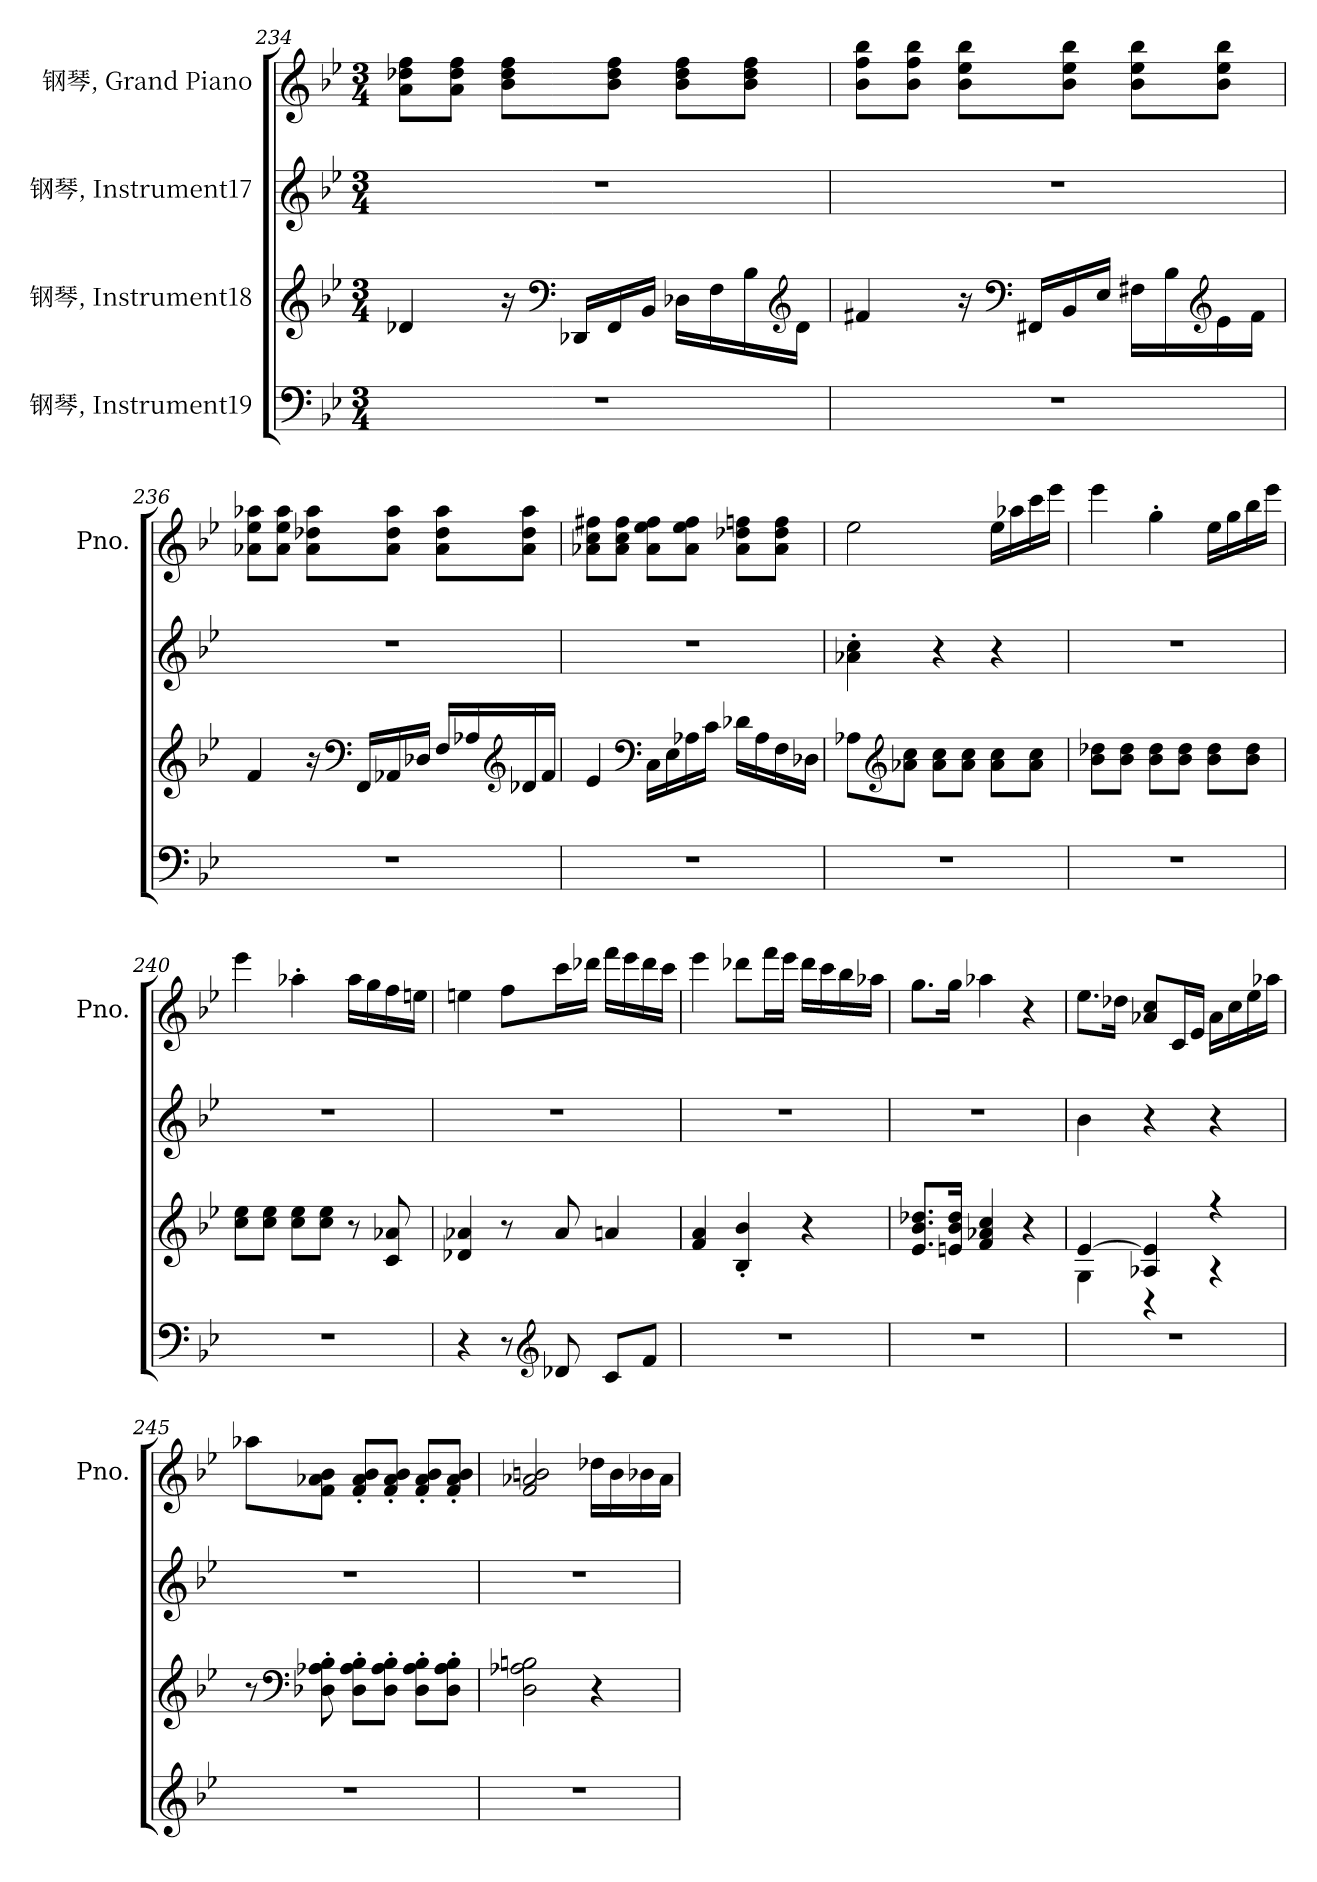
**kern	**kern	**kern	**kern
*part4	*part3	*part2	*part1
*staff4	*staff3	*staff2	*staff1
*I"钢琴, Instrument19	*I"钢琴, Instrument18	*I"钢琴, Instrument17	*I"钢琴, Grand Piano
*	*	*	*I'Pno.
*clefF4	*clefG2	*clefG2	*clefG2
*k[b-e-]	*k[b-e-]	*k[b-e-]	*k[b-e-]
*M3/4	*M3/4	*M3/4	*M3/4
=234	=234	=234	=234
2.r	4d-X/	2.r	8a\ 8dd-X\ 8ff\L
.	.	.	8a\ 8dd-\ 8ff\J
.	16r	.	8b-\ 8dd-\ 8ff\L
*	*clefF4	*	*
.	16DD-X/LL	.	.
.	16FF/	.	8b-\ 8dd-\ 8ff\J
.	16BB-/JJ	.	.
.	16D-X\LL	.	8b-\ 8dd-\ 8ff\L
.	16F\	.	.
.	16B-\	.	8b-\ 8dd-\ 8ff\J
*	*clefG2	*	*
.	16d-\JJ	.	.
!!LO:LB:g=z
=235	=235	=235	=235
2.r	4f#X/	2.r	8b-\ 8ff\ 8bb-\L
.	.	.	8b-\ 8ff\ 8bb-\J
.	16r	.	8b-\ 8ee-\ 8bb-\L
*	*clefF4	*	*
.	16FF#X/LL	.	.
.	16BB-/	.	8b-\ 8ee-\ 8bb-\J
.	16E-/JJ	.	.
.	16F#X\LL	.	8b-\ 8ee-\ 8bb-\L
.	16B-\	.	.
*	*clefG2	*	*
.	16e-\	.	8b-\ 8ee-\ 8bb-\J
.	16f#\JJ	.	.
=236	=236	=236	=236
2.r	4f/	2.r	8a-X\ 8ee-\ 8aa-X\L
.	.	.	8a-\ 8ee-\ 8aa-\J
.	16r	.	8a-\ 8dd-X\ 8aa-\L
*	*clefF4	*	*
.	16FF/LL	.	.
.	16AA-X/	.	8a-\ 8dd-\ 8aa-\J
.	16D-X/JJ	.	.
.	16F/LL	.	8a-\ 8dd-\ 8aa-\L
.	16A-X/	.	.
*	*clefG2	*	*
.	16d-X/	.	8a-\ 8dd-\ 8aa-\J
.	16f/JJ	.	.
!!LO:PB:g=z
=237	=237	=237	=237
2.r	4e-/	2.r	8a-X\ 8cc\ 8ff#X\L
.	.	.	8a-\ 8cc\ 8ff#\J
*	*clefF4	*	*
.	16C\LL	.	8a-\ 8ee-\ 8ff#\L
.	16E-\	.	.
.	16A-X\	.	8a-\ 8ee-\ 8ff#\J
.	16c\JJ	.	.
.	16d-X\LL	.	8a-\ 8dd-X\ 8ffn\L
.	16A-\	.	.
.	16F\	.	8a-\ 8dd-\ 8ff\J
.	16D-X\JJ	.	.
=238	=238	=238	=238
2.r	8A-X\L	4a-X\' 4cc\'	2ee-\
*	*clefG2	*	*
.	8a-X\ 8cc\J	.	.
.	8a-\ 8cc\L	4r	.
.	8a-\ 8cc\J	.	.
.	8a-\ 8cc\L	4r	16ee-\LL
.	.	.	16aa-X\
.	8a-\ 8cc\J	.	16ccc\
.	.	.	16eee-\JJ
=239	=239	=239	=239
2.r	8b-\ 8dd-X\L	2.r	4eee-\
.	8b-\ 8dd-\J	.	.
.	8b-\ 8dd-\L	.	4gg'\
.	8b-\ 8dd-\J	.	.
.	8b-\ 8dd-\L	.	16ee-\LL
.	.	.	16gg\
.	8b-\ 8dd-\J	.	16bb-\
.	.	.	16eee-\JJ
!!LO:LB:g=z
=240	=240	=240	=240
2.r	8cc\ 8ee-\L	2.r	4eee-\
.	8cc\ 8ee-\J	.	.
.	8cc\ 8ee-\L	.	4aa-X'\
.	8cc\ 8ee-\J	.	.
.	8r	.	16aa-\LL
.	.	.	16gg\
.	8c/ 8a-X/	.	16ff\
.	.	.	16een\JJ
=241	=241	=241	=241
4r	4d-X/ 4a-X/	2.r	4een\
8r	8r	.	8ff\L
*clefG2	*	*	*
8d-X/	8a-/	.	16ccc\L
.	.	.	16ddd-X\JJ
8c/L	4an/	.	16fff\LL
.	.	.	16eee-\
8f/J	.	.	16ddd-\
.	.	.	16ccc\JJ
=242	=242	=242	=242
2.r	4f/ 4a/	2.r	4eee-\
.	4B-/' 4b-/'	.	8ddd-X\L
.	.	.	16fff\L
.	.	.	16eee-\JJ
.	4r	.	16ddd-\LL
.	.	.	16ccc\
.	.	.	16bb-\
.	.	.	16aa-X\JJ
=243	=243	=243	=243
2.r	8.e-/ 8.b-/ 8.dd-X/L	2.r	8.gg\L
.	16en/ 16b-/ 16dd-/Jk	.	16gg\Jk
.	4f/ 4a-X/ 4cc/	.	4aa-X\
.	4r	.	4r
!!LO:LB:g=z
=244	=244	=244	=244
*	*^	*	*
2.r	[4e-/	4G\	4b-\	8.ee-\L
.	.	.	.	16dd-X\Jk
.	4A-X/ 4e-/]	4r	4r	8a-X/ 8cc/L
.	.	.	.	16c/L
.	.	.	.	16e-/JJ
.	4r	4r	4r	16a-\LL
.	.	.	.	16cc\
.	.	.	.	16ee-\
.	.	.	.	16aa-X\JJ
*	*v	*v	*	*
=245	=245	=245	=245
2.r	8r	2.r	8aa-X\L
*	*clefF4	*	*
.	8D-X\' 8A-X\' 8B-\'	.	8f\ 8a-X\ 8b-\J
.	8D-\' 8A-\' 8B-\'L	.	8f/' 8a-/' 8b-/'L
.	8D-\' 8A-\' 8B-\'J	.	8f/' 8a-/' 8b-/'J
.	8D-\' 8A-\' 8B-\'L	.	8f/' 8a-/' 8b-/'L
.	8D-\' 8A-\' 8B-\'J	.	8f/' 8a-/' 8b-/'J
=246	=246	=246	=246
2.r	2D\ 2A-X\ 2Bn\	2.r	2f/ 2a-X/ 2bn/
.	4r	.	16dd-X\LL
.	.	.	16b\
.	.	.	16b-X\
.	.	.	16a-\JJ
=	=	=	=
*-	*-	*-	*-
